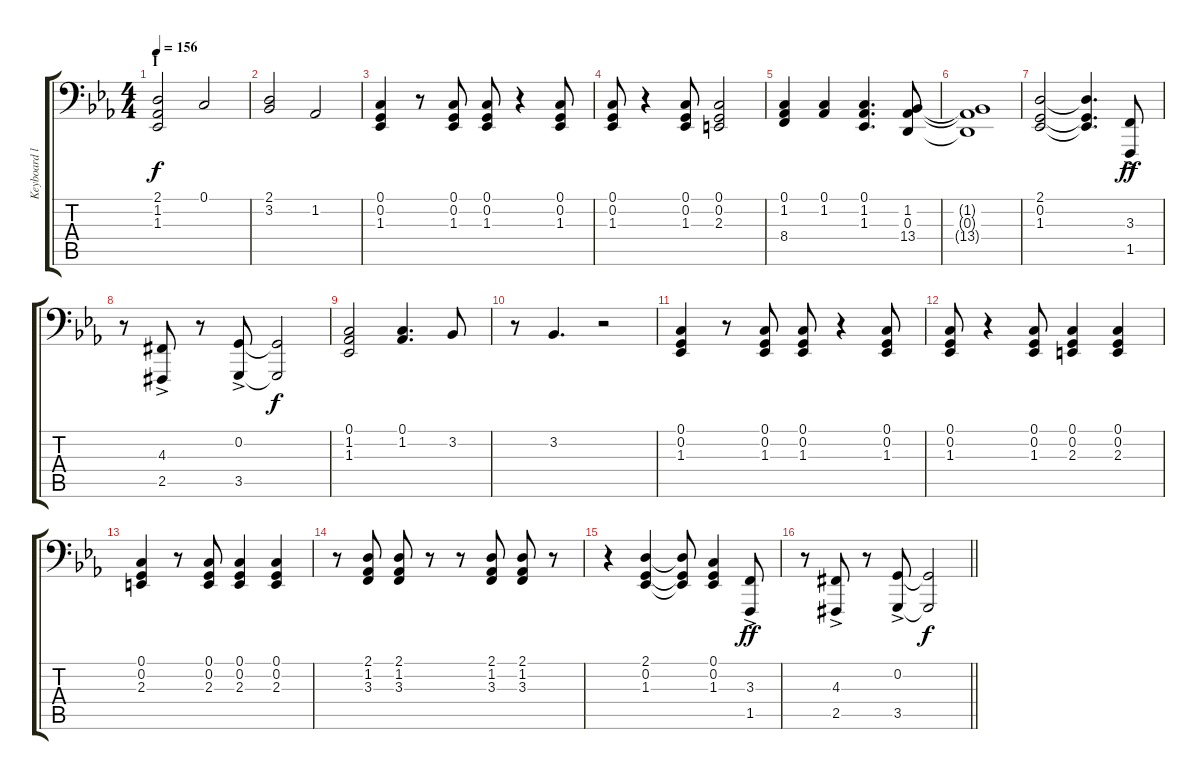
\track ("Keyboard left hand" "Keyboard l") {instrument brightacousticpiano}
\staff {score tabs}
\tuning (C3 G2 D2 A1 E1 B0) {hide}
\ts (4 4)
\section ("" "I")
\tempo 156
\clef f4
\ks eb
(2.1 1.2 1.3).2{dy f} 0.1.2 |
(2.1 3.2).2 1.2.2 |
(0.1 0.2 1.3).4 r.8 (0.1 0.2 1.3).8 (0.1 0.2 1.3).8 r.4 (0.1 0.2 1.3).8 |
(0.1 0.2 1.3).8 r.4 (0.1 0.2 1.3).8 (0.1 0.2 2.3).2 |
(0.1 1.2 8.4).4 (0.1 1.2).4 (0.1 1.2 1.3).4{d} (1.2 0.3 13.4).8 |
(1.2{t} 0.3{t} 13.4{t}).1 |
(2.1 0.2 1.3).2 (2.1{t} 0.2{t} 1.3{t}).4{d} (3.3{ac} 1.5{ac}).8{dy ff} |
r.8 (4.3{ac acc #} 2.5{ac acc #}).8 r.8 (0.2{ac} 3.5{ac}).8 (0.2{t} 3.5{t}).2{dy f} |
(0.1 1.2 1.3).2 (0.1 1.2).4{d} 3.2.8 |
r.8 3.2.4{d} r.2 |
(0.1 0.2 1.3).4 r.8 (0.1 0.2 1.3).8 (0.1 0.2 1.3).8 r.4 (0.1 0.2 1.3).8 |
(0.1 0.2 1.3).8 r.4 (0.1 0.2 1.3).8 (0.1 0.2 2.3).4 (0.1 0.2 2.3).4 |
(0.1 0.2 2.3).4 r.8 (0.1 0.2 2.3).8 (0.1 0.2 2.3).4 (0.1 0.2 2.3).4 |
r.8 (2.1 1.2 3.3).8 (2.1 1.2 3.3).8 r.8 r.8 (2.1 1.2 3.3).8 (2.1 1.2 3.3).8 r.8 |
r.4 (2.1 0.2 1.3).4 (2.1{t} 0.2{t} 1.3{t}).8 (0.1 0.2 1.3).4 (3.3{ac} 1.5{ac}).8{dy ff} |
\barLineRight lightlight
r.8 (4.3{ac acc #} 2.5{ac acc #}).8 r.8 (0.2{ac} 3.5{ac}).8 (0.2{t} 3.5{t}).2{dy f}
